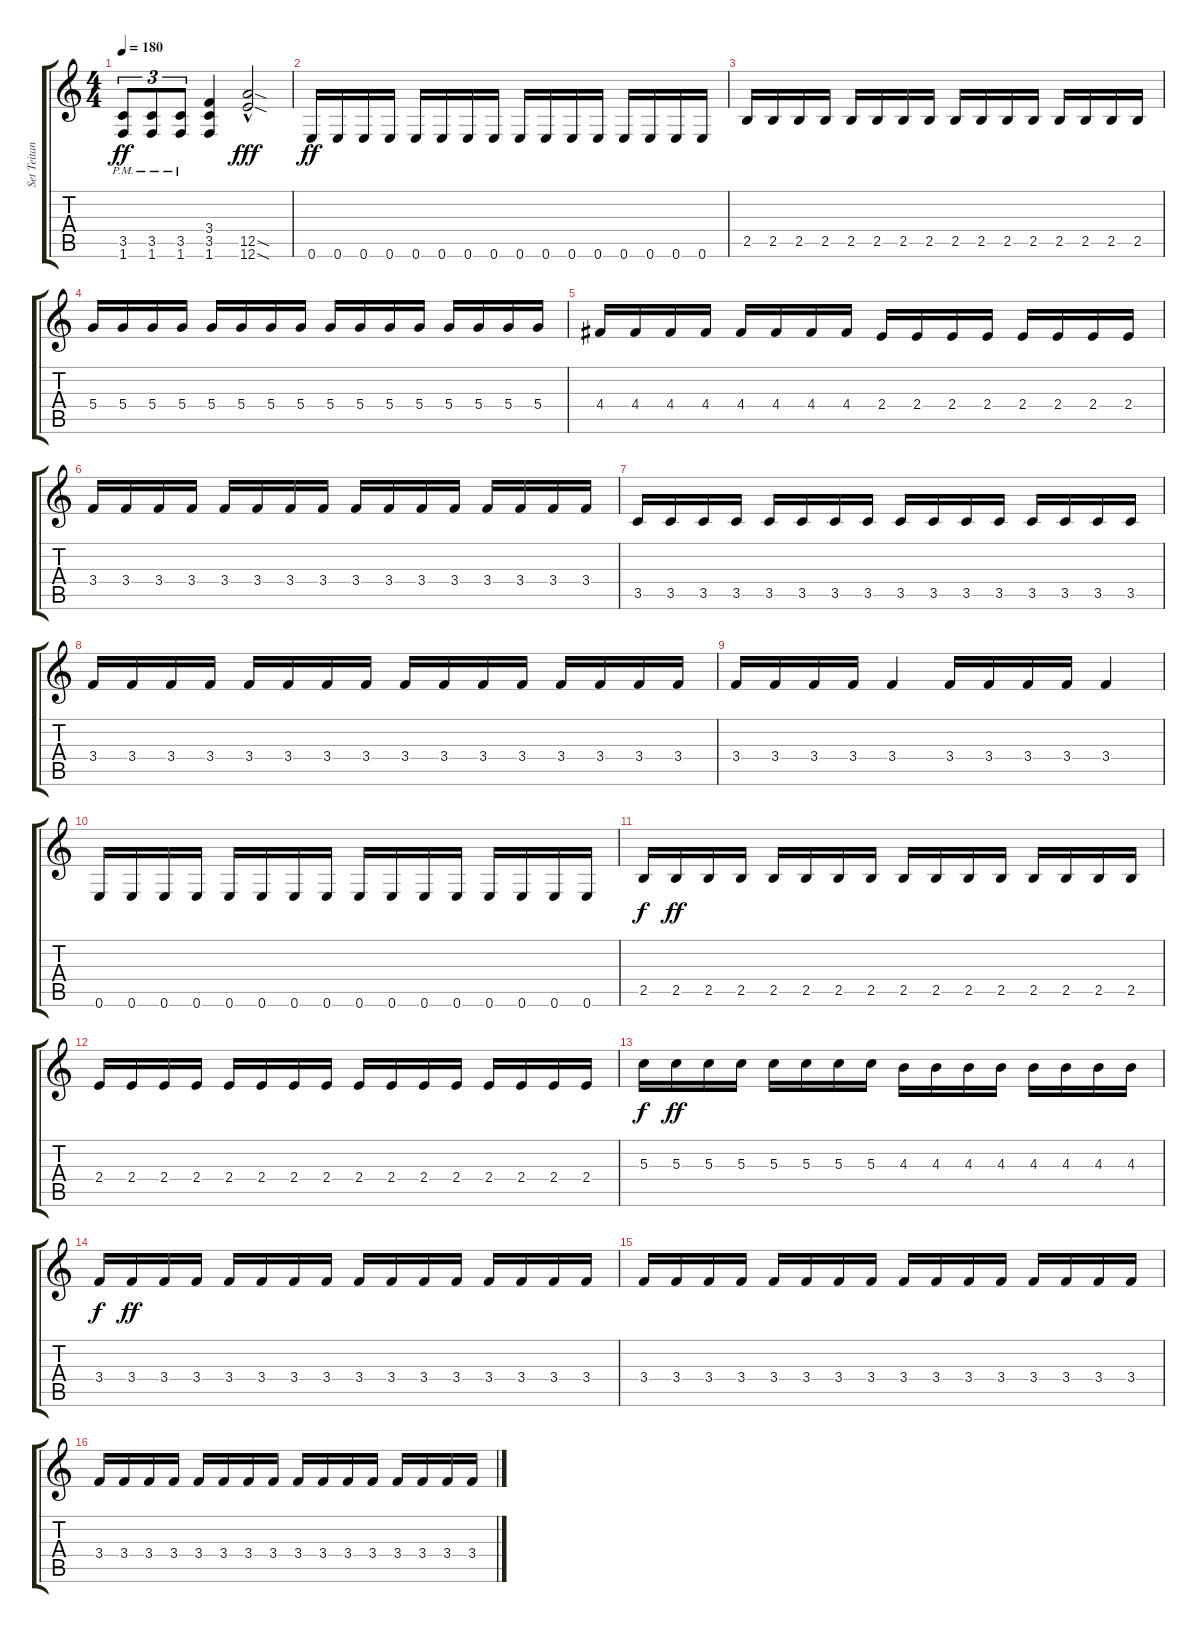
\track ("Set Teitan" "Set Teitan") {instrument distortionguitar}
\staff {score tabs}
\tuning (E4 B3 G3 D3 A2 E2) {hide}
\ts (4 4)
\tempo 180
\clef g2
\ks c
(3.5{pm} 1.6{pm}).8{tu (3 2) dy ff} (3.5{pm} 1.6{pm}).8{tu (3 2)} (3.5{pm} 1.6{pm}).8{tu (3 2)} (3.4 3.5 1.6).4 (12.5{sod hac} 12.6{sod hac}).2{dy fff} |
0.6.16{dy ff} 0.6.16 0.6.16 0.6.16 0.6.16 0.6.16 0.6.16 0.6.16 0.6.16 0.6.16 0.6.16 0.6.16 0.6.16 0.6.16 0.6.16 0.6.16 |
2.5.16 2.5.16 2.5.16 2.5.16 2.5.16 2.5.16 2.5.16 2.5.16 2.5.16 2.5.16 2.5.16 2.5.16 2.5.16 2.5.16 2.5.16 2.5.16 |
5.4.16 5.4.16 5.4.16 5.4.16 5.4.16 5.4.16 5.4.16 5.4.16 5.4.16 5.4.16 5.4.16 5.4.16 5.4.16 5.4.16 5.4.16 5.4.16 |
4.4.16 4.4.16 4.4.16 4.4.16 4.4.16 4.4.16 4.4.16 4.4.16 2.4.16 2.4.16 2.4.16 2.4.16 2.4.16 2.4.16 2.4.16 2.4.16 |
3.4.16 3.4.16 3.4.16 3.4.16 3.4.16 3.4.16 3.4.16 3.4.16 3.4.16 3.4.16 3.4.16 3.4.16 3.4.16 3.4.16 3.4.16 3.4.16 |
3.5.16 3.5.16 3.5.16 3.5.16 3.5.16 3.5.16 3.5.16 3.5.16 3.5.16 3.5.16 3.5.16 3.5.16 3.5.16 3.5.16 3.5.16 3.5.16 |
3.4.16 3.4.16 3.4.16 3.4.16 3.4.16 3.4.16 3.4.16 3.4.16 3.4.16 3.4.16 3.4.16 3.4.16 3.4.16 3.4.16 3.4.16 3.4.16 |
3.4.16 3.4.16 3.4.16 3.4.16 3.4.4 3.4.16 3.4.16 3.4.16 3.4.16 3.4.4 |
0.6.16 0.6.16 0.6.16 0.6.16 0.6.16 0.6.16 0.6.16 0.6.16 0.6.16 0.6.16 0.6.16 0.6.16 0.6.16 0.6.16 0.6.16 0.6.16 |
2.5.16{dy f} 2.5.16{dy ff} 2.5.16 2.5.16 2.5.16 2.5.16 2.5.16 2.5.16 2.5.16 2.5.16 2.5.16 2.5.16 2.5.16 2.5.16 2.5.16 2.5.16 |
2.4.16 2.4.16 2.4.16 2.4.16 2.4.16 2.4.16 2.4.16 2.4.16 2.4.16 2.4.16 2.4.16 2.4.16 2.4.16 2.4.16 2.4.16 2.4.16 |
5.3.16{dy f} 5.3.16{dy ff} 5.3.16 5.3.16 5.3.16 5.3.16 5.3.16 5.3.16 4.3.16 4.3.16 4.3.16 4.3.16 4.3.16 4.3.16 4.3.16 4.3.16 |
3.4.16{dy f} 3.4.16{dy ff} 3.4.16 3.4.16 3.4.16 3.4.16 3.4.16 3.4.16 3.4.16 3.4.16 3.4.16 3.4.16 3.4.16 3.4.16 3.4.16 3.4.16 |
3.4.16 3.4.16 3.4.16 3.4.16 3.4.16 3.4.16 3.4.16 3.4.16 3.4.16 3.4.16 3.4.16 3.4.16 3.4.16 3.4.16 3.4.16 3.4.16 |
3.4.16 3.4.16 3.4.16 3.4.16 3.4.16 3.4.16 3.4.16 3.4.16 3.4.16 3.4.16 3.4.16 3.4.16 3.4.16 3.4.16 3.4.16 3.4.16
